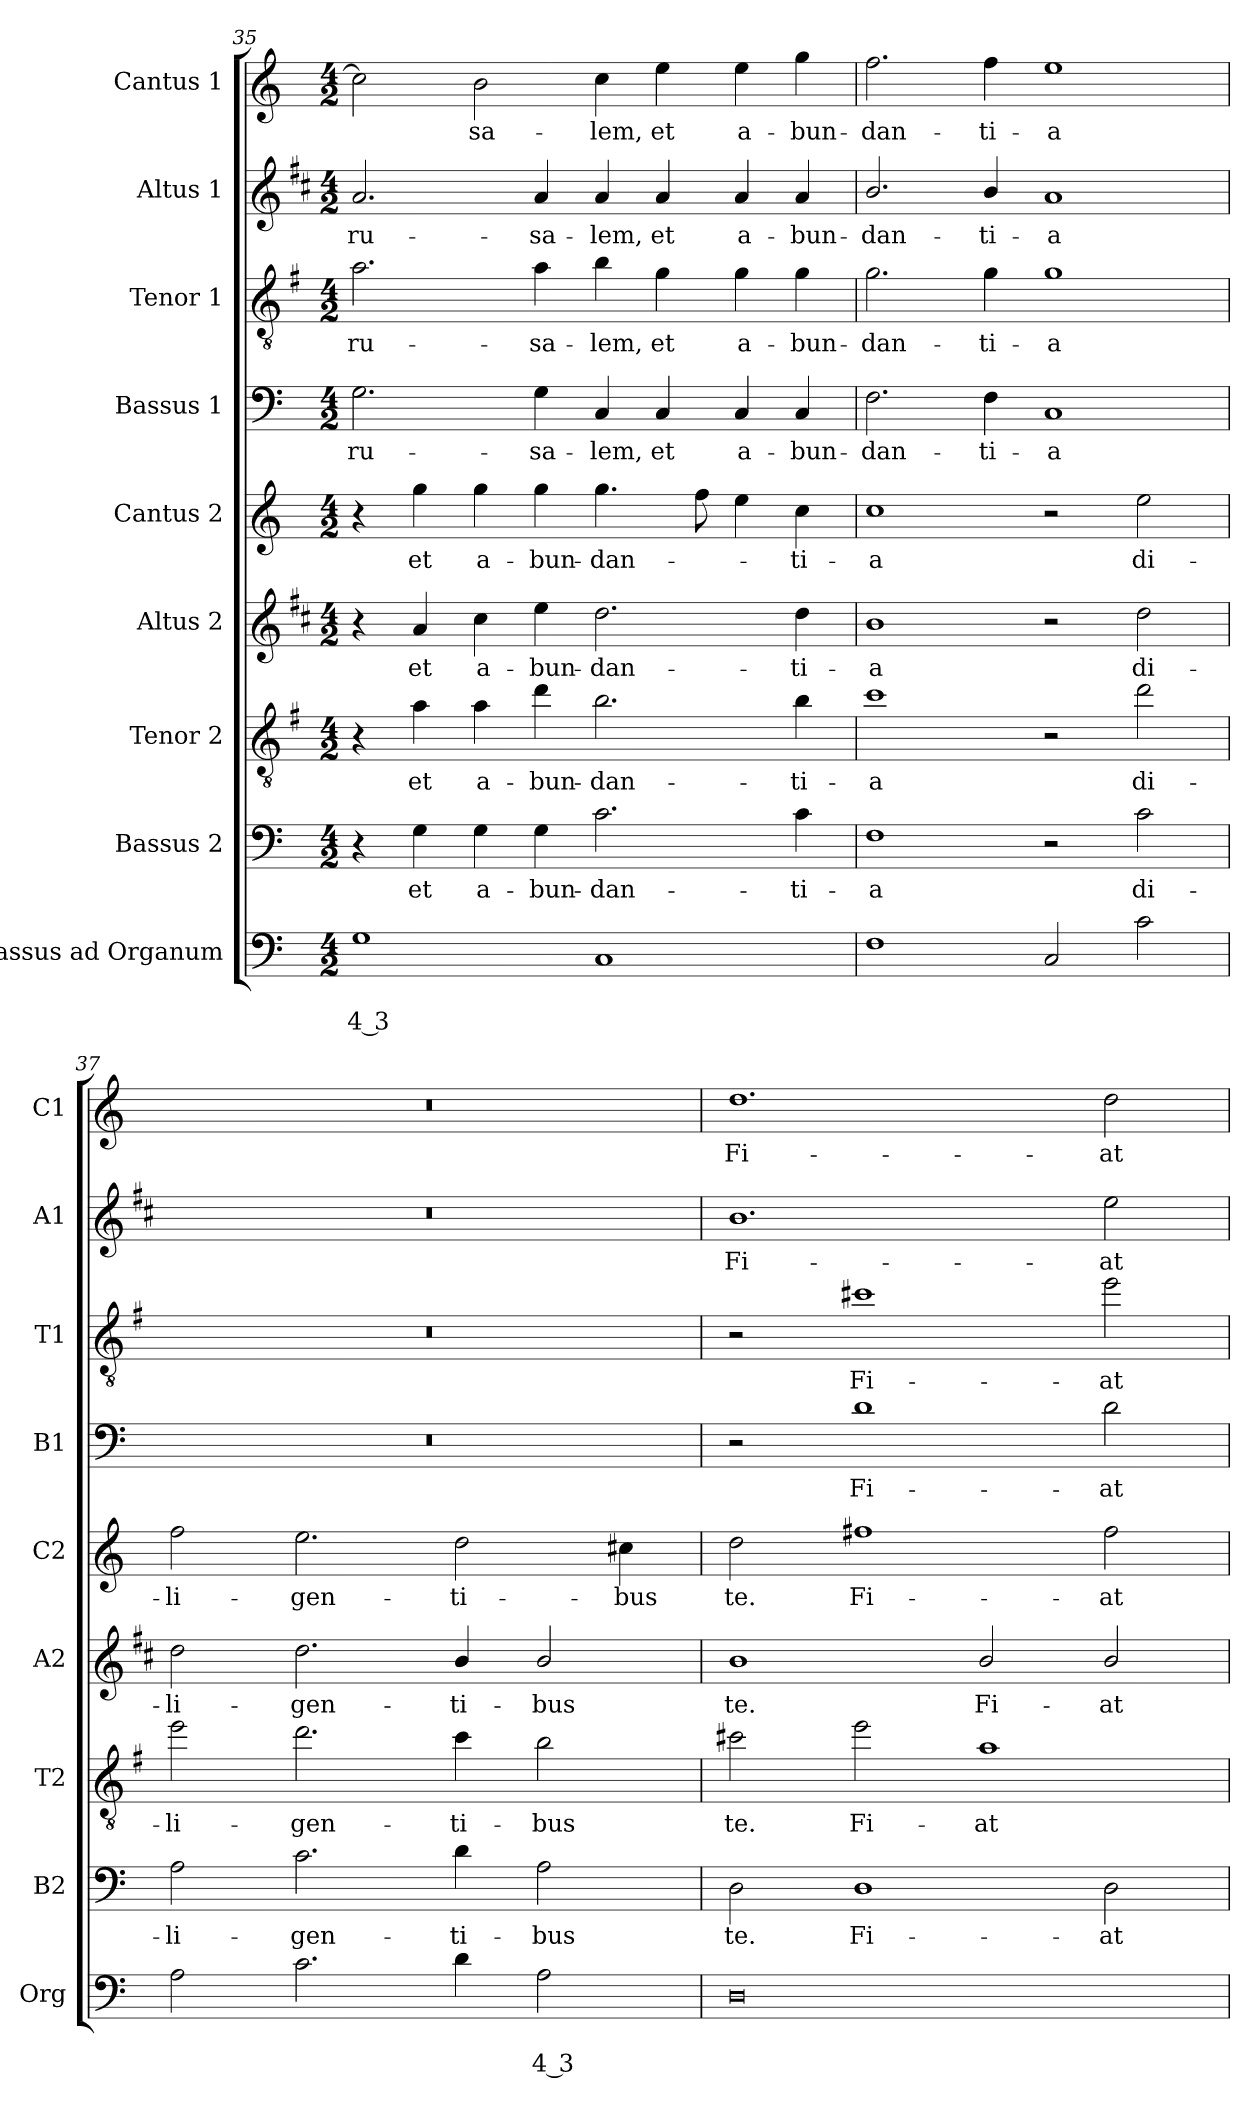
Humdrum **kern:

**kern	**text	**text	**kern	**text	**kern	**text	**kern	**text	**kern	**text	**kern	**text	**kern	**text	**kern	**text	**kern	**text
*part9	*part9	*part9	*part8	*part8	*part7	*part7	*part6	*part6	*part5	*part5	*part4	*part4	*part3	*part3	*part2	*part2	*part1	*part1
*staff9	*staff9	*staff9	*staff8	*staff8	*staff7	*staff7	*staff6	*staff6	*staff5	*staff5	*staff4	*staff4	*staff3	*staff3	*staff2	*staff2	*staff1	*staff1
*I"Bassus ad Organum	*	*	*I"Bassus 2	*	*I"Tenor 2	*	*I"Altus 2	*	*I"Cantus 2	*	*I"Bassus 1	*	*I"Tenor 1	*	*I"Altus 1	*	*I"Cantus 1	*
*I'Org	*	*	*I'B2	*	*I'T2	*	*I'A2	*	*I'C2	*	*I'B1	*	*I'T1	*	*I'A1	*	*I'C1	*
*clefF4	*	*	*clefF4	*	*clefGv2	*	*clefG2	*	*clefG2	*	*clefF4	*	*clefGv2	*	*clefG2	*	*clefG2	*
*	*	*	*	*	*ITrd4c7	*	*ITrd1c2	*	*	*	*	*	*ITrd4c7	*	*ITrd1c2	*	*	*
*k[]	*	*	*k[]	*	*k[]	*	*k[]	*	*k[]	*	*k[]	*	*k[]	*	*k[]	*	*k[]	*
*C:	*	*	*C:	*	*C:	*	*C:	*	*C:	*	*C:	*	*C:	*	*C:	*	*C:	*
*M4/2	*	*	*M4/2	*	*M4/2	*	*M4/2	*	*M4/2	*	*M4/2	*	*M4/2	*	*M4/2	*	*M4/2	*
=35	=35	=35	=35	=35	=35	=35	=35	=35	=35	=35	=35	=35	=35	=35	=35	=35	=35	=35
!	!	!LO:LY:b	!	!	!	!	!	!	!	!	!	!LO:LY:b	!	!LO:LY:b	!	!LO:LY:b	!	!
1G	.	4 3	4r	.	4r	.	4r	.	4r	.	2.G\	-ru-	2.d\	-ru-	2.g/	-ru-	2cc\]	.
!	!	!	!	!LO:LY:b	!	!LO:LY:b	!	!LO:LY:b	!	!LO:LY:b	!	!	!	!	!	!	!	!
.	.	.	4G\	et	4d\	et	4g/	et	4gg\	et	.	.	.	.	.	.	.	.
!	!	!	!	!LO:LY:b	!	!LO:LY:b	!	!LO:LY:b	!	!LO:LY:b	!	!	!	!	!	!	!	!LO:LY:b
.	.	.	4G\	a-	4d\	a-	4b\	a-	4gg\	a-	.	.	.	.	.	.	2b\	-sa-
!	!	!	!	!LO:LY:b	!	!LO:LY:b	!	!LO:LY:b	!	!LO:LY:b	!	!LO:LY:b	!	!LO:LY:b	!	!LO:LY:b	!	!
.	.	.	4G\	-bun-	4g\	-bun-	4dd\	-bun-	4gg\	-bun-	4G\	-sa-	4d\	-sa-	4g/	-sa-	.	.
!	!	!	!	!LO:LY:b	!	!LO:LY:b	!	!LO:LY:b	!	!LO:LY:b	!	!LO:LY:b	!	!LO:LY:b	!	!LO:LY:b	!	!LO:LY:b
1C	.	.	2.c\	-dan-	2.e\	-dan-	2.cc\	-dan-	4.gg\	-dan-	4C/	-lem,	4e\	-lem,	4g/	-lem,	4cc\	-lem,
!	!	!	!	!	!	!	!	!	!	!	!	!LO:LY:b	!	!LO:LY:b	!	!LO:LY:b	!	!LO:LY:b
.	.	.	.	.	.	.	.	.	.	.	4C/	et	4c\	et	4g/	et	4ee\	et
.	.	.	.	.	.	.	.	.	8ff\	.	.	.	.	.	.	.	.	.
!	!	!	!	!	!	!	!	!	!	!	!	!LO:LY:b	!	!LO:LY:b	!	!LO:LY:b	!	!LO:LY:b
.	.	.	.	.	.	.	.	.	4ee\	.	4C/	a-	4c\	a-	4g/	a-	4ee\	a-
!	!	!	!	!LO:LY:b	!	!LO:LY:b	!	!LO:LY:b	!	!LO:LY:b	!	!LO:LY:b	!	!LO:LY:b	!	!LO:LY:b	!	!LO:LY:b
.	.	.	4c\	-ti-	4e\	-ti-	4cc\	-ti-	4cc\	-ti-	4C/	-bun-	4c\	-bun-	4g/	-bun-	4gg\	-bun-
=36	=36	=36	=36	=36	=36	=36	=36	=36	=36	=36	=36	=36	=36	=36	=36	=36	=36	=36
!	!	!	!	!LO:LY:b	!	!LO:LY:b	!	!LO:LY:b	!	!LO:LY:b	!	!LO:LY:b	!	!LO:LY:b	!	!LO:LY:b	!	!LO:LY:b
1F	.	.	1F	-a	1f	-a	1a	-a	1cc	-a	2.F\	-dan-	2.c\	-dan-	2.a/	-dan-	2.ff\	-dan-
!	!	!	!	!	!	!	!	!	!	!	!	!LO:LY:b	!	!LO:LY:b	!	!LO:LY:b	!	!LO:LY:b
.	.	.	.	.	.	.	.	.	.	.	4F\	-ti-	4c\	-ti-	4a/	-ti-	4ff\	-ti-
!	!	!	!	!	!	!	!	!	!	!	!	!LO:LY:b	!	!LO:LY:b	!	!LO:LY:b	!	!LO:LY:b
2C/	.	.	2r	.	2r	.	2r	.	2r	.	1C	-a	1c	-a	1g	-a	1ee	-a
!	!	!	!	!LO:LY:b	!	!LO:LY:b	!	!LO:LY:b	!	!LO:LY:b	!	!	!	!	!	!	!	!
2c\	.	.	2c\	di-	2g\	di-	2cc\	di-	2ee\	di-	.	.	.	.	.	.	.	.
!!LO:PB:g=z
=37	=37	=37	=37	=37	=37	=37	=37	=37	=37	=37	=37	=37	=37	=37	=37	=37	=37	=37
!	!	!	!	!LO:LY:b	!	!LO:LY:b	!	!LO:LY:b	!	!LO:LY:b	!	!	!	!	!	!	!	!
2A\	.	.	2A\	-li-	2a\	-li-	2cc\	-li-	2ff\	-li-	0r	.	0r	.	0r	.	0r	.
!	!	!	!	!LO:LY:b	!	!LO:LY:b	!	!LO:LY:b	!	!LO:LY:b	!	!	!	!	!	!	!	!
2.c\	.	.	2.c\	-gen-	2.g\	-gen-	2.cc\	-gen-	2.ee\	-gen-	.	.	.	.	.	.	.	.
!	!	!	!	!LO:LY:b	!	!LO:LY:b	!	!LO:LY:b	!	!LO:LY:b	!	!	!	!	!	!	!	!
4d\	.	.	4d\	-ti-	4f\	-ti-	4a/	-ti-	2dd\	-ti-	.	.	.	.	.	.	.	.
!	!	!LO:LY:b	!	!LO:LY:b	!	!LO:LY:b	!	!LO:LY:b	!	!	!	!	!	!	!	!	!	!
2A\	.	4 3	2A\	-bus	2e\	-bus	2a/	-bus	.	.	.	.	.	.	.	.	.	.
!	!	!	!	!	!	!	!	!	!	!LO:LY:b	!	!	!	!	!	!	!	!
.	.	.	.	.	.	.	.	.	4cc#X\	-bus	.	.	.	.	.	.	.	.
=38	=38	=38	=38	=38	=38	=38	=38	=38	=38	=38	=38	=38	=38	=38	=38	=38	=38	=38
!	!	!	!	!LO:LY:b	!	!LO:LY:b	!	!LO:LY:b	!	!LO:LY:b	!	!	!	!	!	!LO:LY:b	!	!LO:LY:b
0D	.	.	2D\	te.	2f#X\	te.	1a	te.	2dd\	te.	2r	.	2r	.	1.a	Fi-	1.dd	Fi-
!	!	!	!	!LO:LY:b	!	!LO:LY:b	!	!	!	!LO:LY:b	!	!LO:LY:b	!	!LO:LY:b	!	!	!	!
.	.	.	1D	Fi-	2a\	Fi-	.	.	1ff#X	Fi-	1d	Fi-	1f#X	Fi-	.	.	.	.
!	!	!	!	!	!	!LO:LY:b	!	!LO:LY:b	!	!	!	!	!	!	!	!	!	!
.	.	.	.	.	1d	-at	2a/	Fi-	.	.	.	.	.	.	.	.	.	.
!	!	!	!	!LO:LY:b	!	!	!	!LO:LY:b	!	!LO:LY:b	!	!LO:LY:b	!	!LO:LY:b	!	!LO:LY:b	!	!LO:LY:b
.	.	.	2D\	-at	.	.	2a/	-at	2ff#\	-at	2d\	-at	2a\	-at	2dd\	-at	2dd\	-at
=	=	=	=	=	=	=	=	=	=	=	=	=	=	=	=	=	=	=
*-	*-	*-	*-	*-	*-	*-	*-	*-	*-	*-	*-	*-	*-	*-	*-	*-	*-	*-
